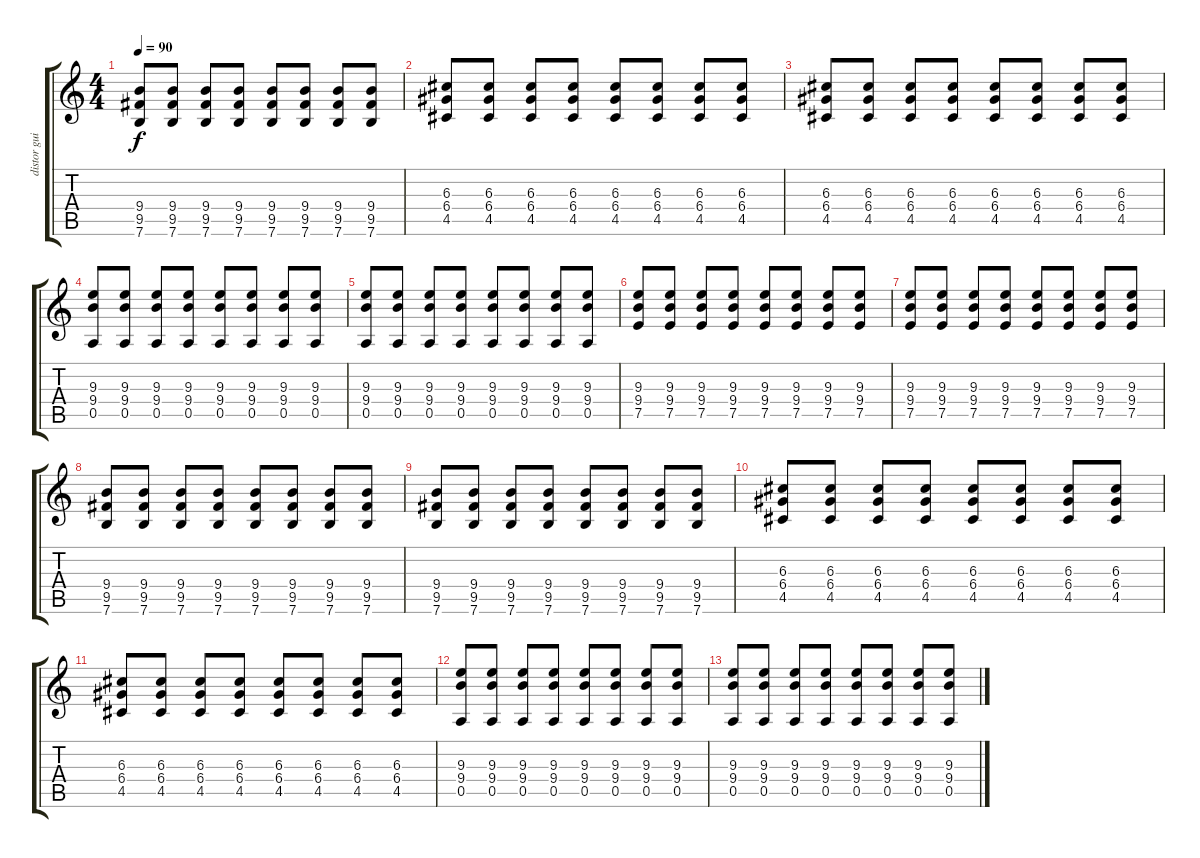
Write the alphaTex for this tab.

\track ("distor guitar" "distor gui") {instrument distortionguitar}
\staff {score tabs}
\tuning (E4 B3 G3 D3 A2 E2) {hide}
\ts (4 4)
\tempo 90
\clef g2
\ks c
(9.4 9.5 7.6).8{dy f} (9.4 9.5 7.6).8 (9.4 9.5 7.6).8 (9.4 9.5 7.6).8 (9.4 9.5 7.6).8 (9.4 9.5 7.6).8 (9.4 9.5 7.6).8 (9.4 9.5 7.6).8 |
(6.3 6.4 4.5).8 (6.3 6.4 4.5).8 (6.3 6.4 4.5).8 (6.3 6.4 4.5).8 (6.3 6.4 4.5).8 (6.3 6.4 4.5).8 (6.3 6.4 4.5).8 (6.3 6.4 4.5).8 |
(6.3 6.4 4.5).8 (6.3 6.4 4.5).8 (6.3 6.4 4.5).8 (6.3 6.4 4.5).8 (6.3 6.4 4.5).8 (6.3 6.4 4.5).8 (6.3 6.4 4.5).8 (6.3 6.4 4.5).8 |
(9.3 9.4 0.5).8 (9.3 9.4 0.5).8 (9.3 9.4 0.5).8 (9.3 9.4 0.5).8 (9.3 9.4 0.5).8 (9.3 9.4 0.5).8 (9.3 9.4 0.5).8 (9.3 9.4 0.5).8 |
(9.3 9.4 0.5).8 (9.3 9.4 0.5).8 (9.3 9.4 0.5).8 (9.3 9.4 0.5).8 (9.3 9.4 0.5).8 (9.3 9.4 0.5).8 (9.3 9.4 0.5).8 (9.3 9.4 0.5).8 |
(9.3 9.4 7.5).8 (9.3 9.4 7.5).8 (9.3 9.4 7.5).8 (9.3 9.4 7.5).8 (9.3 9.4 7.5).8 (9.3 9.4 7.5).8 (9.3 9.4 7.5).8 (9.3 9.4 7.5).8 |
(9.3 9.4 7.5).8 (9.3 9.4 7.5).8 (9.3 9.4 7.5).8 (9.3 9.4 7.5).8 (9.3 9.4 7.5).8 (9.3 9.4 7.5).8 (9.3 9.4 7.5).8 (9.3 9.4 7.5).8 |
(9.4 9.5 7.6).8 (9.4 9.5 7.6).8 (9.4 9.5 7.6).8 (9.4 9.5 7.6).8 (9.4 9.5 7.6).8 (9.4 9.5 7.6).8 (9.4 9.5 7.6).8 (9.4 9.5 7.6).8 |
(9.4 9.5 7.6).8 (9.4 9.5 7.6).8 (9.4 9.5 7.6).8 (9.4 9.5 7.6).8 (9.4 9.5 7.6).8 (9.4 9.5 7.6).8 (9.4 9.5 7.6).8 (9.4 9.5 7.6).8 |
(6.3 6.4 4.5).8 (6.3 6.4 4.5).8 (6.3 6.4 4.5).8 (6.3 6.4 4.5).8 (6.3 6.4 4.5).8 (6.3 6.4 4.5).8 (6.3 6.4 4.5).8 (6.3 6.4 4.5).8 |
(6.3 6.4 4.5).8 (6.3 6.4 4.5).8 (6.3 6.4 4.5).8 (6.3 6.4 4.5).8 (6.3 6.4 4.5).8 (6.3 6.4 4.5).8 (6.3 6.4 4.5).8 (6.3 6.4 4.5).8 |
(9.3 9.4 0.5).8 (9.3 9.4 0.5).8 (9.3 9.4 0.5).8 (9.3 9.4 0.5).8 (9.3 9.4 0.5).8 (9.3 9.4 0.5).8 (9.3 9.4 0.5).8 (9.3 9.4 0.5).8 |
(9.3 9.4 0.5).8 (9.3 9.4 0.5).8 (9.3 9.4 0.5).8 (9.3 9.4 0.5).8 (9.3 9.4 0.5).8 (9.3 9.4 0.5).8 (9.3 9.4 0.5).8 (9.3 9.4 0.5).8
